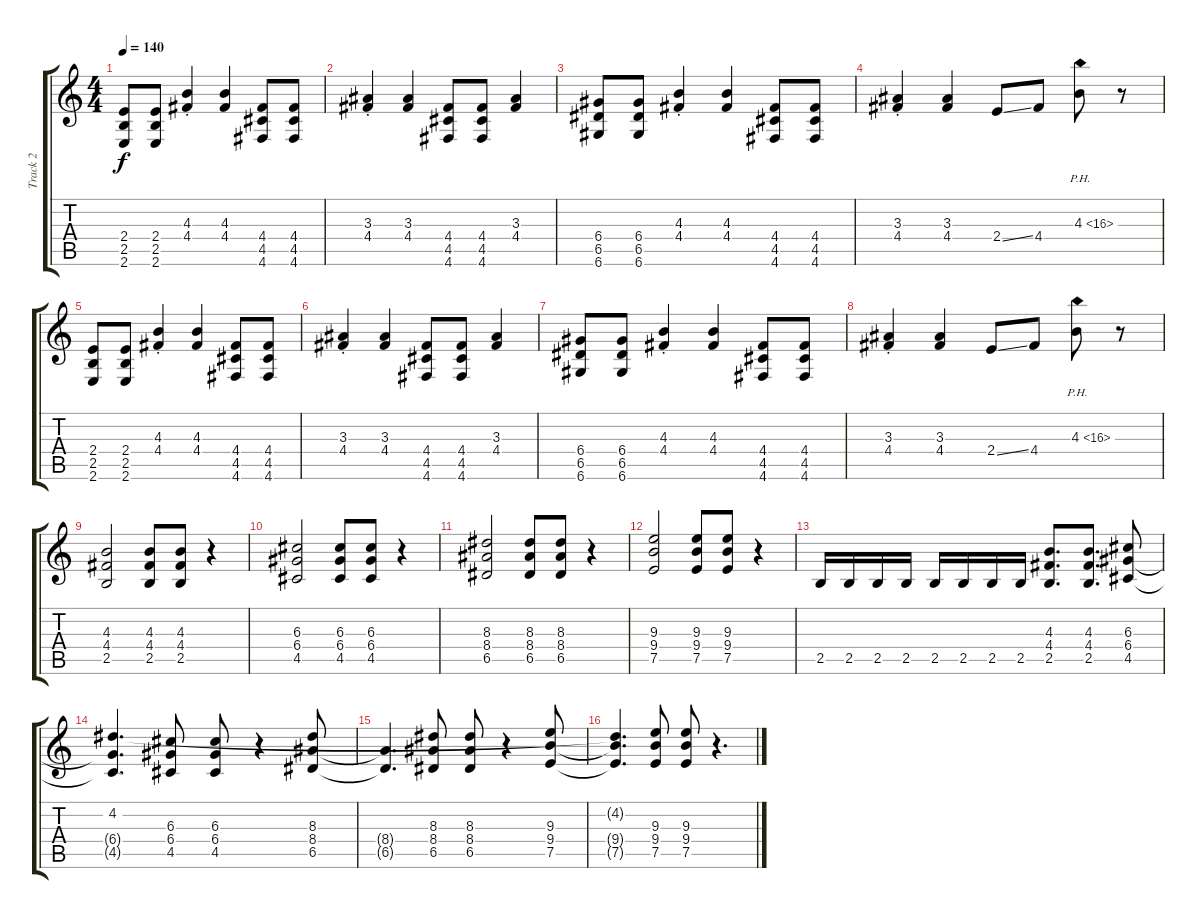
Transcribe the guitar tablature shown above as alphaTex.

\track ("Track 2" "Track 2") {instrument overdrivenguitar}
\staff {score tabs}
\tuning (E4 B3 G3 D3 A2 D2) {hide}
\ts (4 4)
\tempo 140
\clef g2
\ks c
(2.4 2.5 2.6).8{dy f} (2.4 2.5 2.6).8 (4.3{st} 4.4{st}).4 (4.3 4.4).4 (4.4 4.5 4.6).8 (4.4 4.5 4.6).8 |
(3.3{st} 4.4{st}).4 (3.3 4.4).4 (4.4 4.5 4.6).8 (4.4 4.5 4.6).8 (3.3 4.4).4 |
(6.4 6.5 6.6).8 (6.4 6.5 6.6).8 (4.3{st} 4.4{st}).4 (4.3 4.4).4 (4.4 4.5 4.6).8 (4.4 4.5 4.6).8 |
(3.3{st} 4.4{st}).4 (3.3 4.4).4 2.4{ss}.8 4.4.8 4.3{ph 12}.8 r.8 |
(2.4 2.5 2.6).8 (2.4 2.5 2.6).8 (4.3{st} 4.4{st}).4 (4.3 4.4).4 (4.4 4.5 4.6).8 (4.4 4.5 4.6).8 |
(3.3{st} 4.4{st}).4 (3.3 4.4).4 (4.4 4.5 4.6).8 (4.4 4.5 4.6).8 (3.3 4.4).4 |
(6.4 6.5 6.6).8 (6.4 6.5 6.6).8 (4.3{st} 4.4{st}).4 (4.3 4.4).4 (4.4 4.5 4.6).8 (4.4 4.5 4.6).8 |
(3.3{st} 4.4{st}).4 (3.3 4.4).4 2.4{ss}.8 4.4.8 4.3{ph 12}.8 r.8 |
(4.3 4.4 2.5).2 (4.3 4.4 2.5).8 (4.3 4.4 2.5).8 r.4 |
(6.3 6.4 4.5).2 (6.3 6.4 4.5).8 (6.3 6.4 4.5).8 r.4 |
(8.3 8.4 6.5).2 (8.3 8.4 6.5).8 (8.3 8.4 6.5).8 r.4 |
(9.3 9.4 7.5).2 (9.3 9.4 7.5).8 (9.3 9.4 7.5).8 r.4 |
2.5.16 2.5.16 2.5.16 2.5.16 2.5.16 2.5.16 2.5.16 2.5.16 (4.3 4.4 2.5).8{d} (4.3 4.4 2.5).8{d} (6.3 6.4 4.5).8 |
(4.2 6.4{t} 4.5{t}).4{d} (6.3 6.4 4.5).8 (6.3 6.4 4.5).8 r.4 (8.3 8.4 6.5).8 |
(8.4{t} 6.5{t}).4{d} (8.3 8.4 6.5).8 (8.3 8.4 6.5).8 r.4 (9.3 9.4 7.5).8 |
(4.2{t} 9.4{t} 7.5{t}).4{d} (9.3 9.4 7.5).8 (9.3 9.4 7.5).8 r.4{d}
